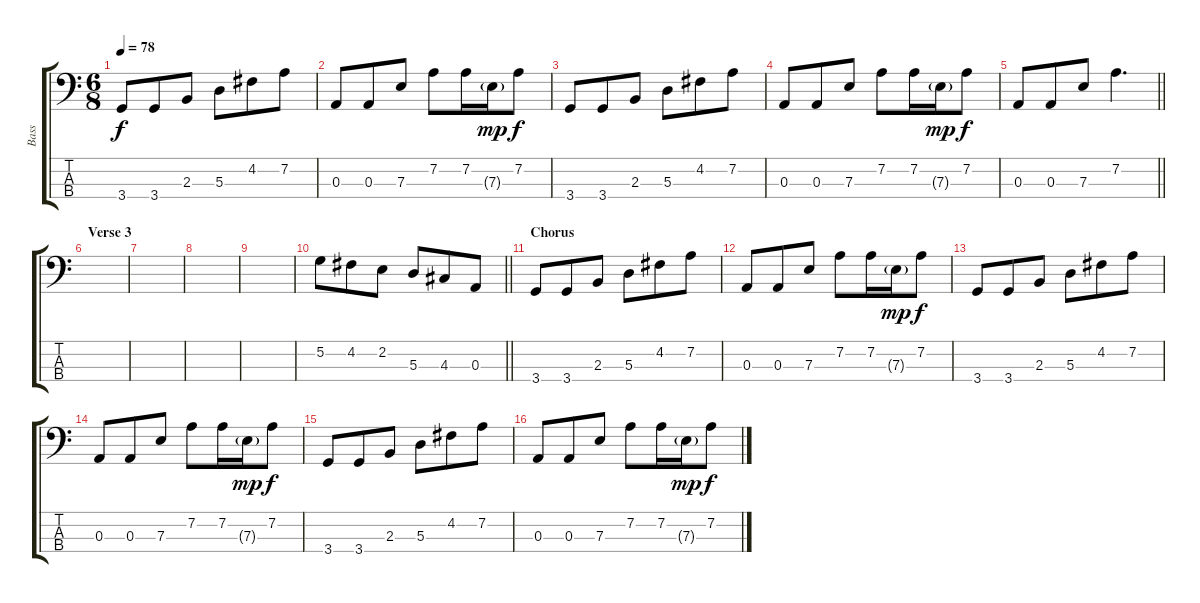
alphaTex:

\track ("Bass" "Bass") {instrument electricbassfinger}
\staff {score tabs}
\tuning (G2 D2 A1 E1) {hide}
\ts (6 8)
\tempo 78
\clef f4
\ks c
3.4.8{dy f} 3.4.8 2.3.8 5.3.8 4.2.8 7.2.8 |
0.3.8 0.3.8 7.3.8 7.2.8 7.2.16 7.3{g}.16{dy mp} 7.2.8{dy f} |
3.4.8 3.4.8 2.3.8 5.3.8 4.2.8 7.2.8 |
0.3.8 0.3.8 7.3.8 7.2.8 7.2.16 7.3{g}.16{dy mp} 7.2.8{dy f} |
\barLineRight lightlight
0.3.8 0.3.8 7.3.8 7.2.4{d} |
\section ("" "Verse 3")
|
|
|
|
\barLineRight lightlight
5.2.8 4.2.8 2.2.8 5.3.8 4.3.8 0.3.8 |
\section ("" "Chorus")
3.4.8 3.4.8 2.3.8 5.3.8 4.2.8 7.2.8 |
0.3.8 0.3.8 7.3.8 7.2.8 7.2.16 7.3{g}.16{dy mp} 7.2.8{dy f} |
3.4.8 3.4.8 2.3.8 5.3.8 4.2.8 7.2.8 |
0.3.8 0.3.8 7.3.8 7.2.8 7.2.16 7.3{g}.16{dy mp} 7.2.8{dy f} |
3.4.8 3.4.8 2.3.8 5.3.8 4.2.8 7.2.8 |
0.3.8 0.3.8 7.3.8 7.2.8 7.2.16 7.3{g}.16{dy mp} 7.2.8{dy f}
